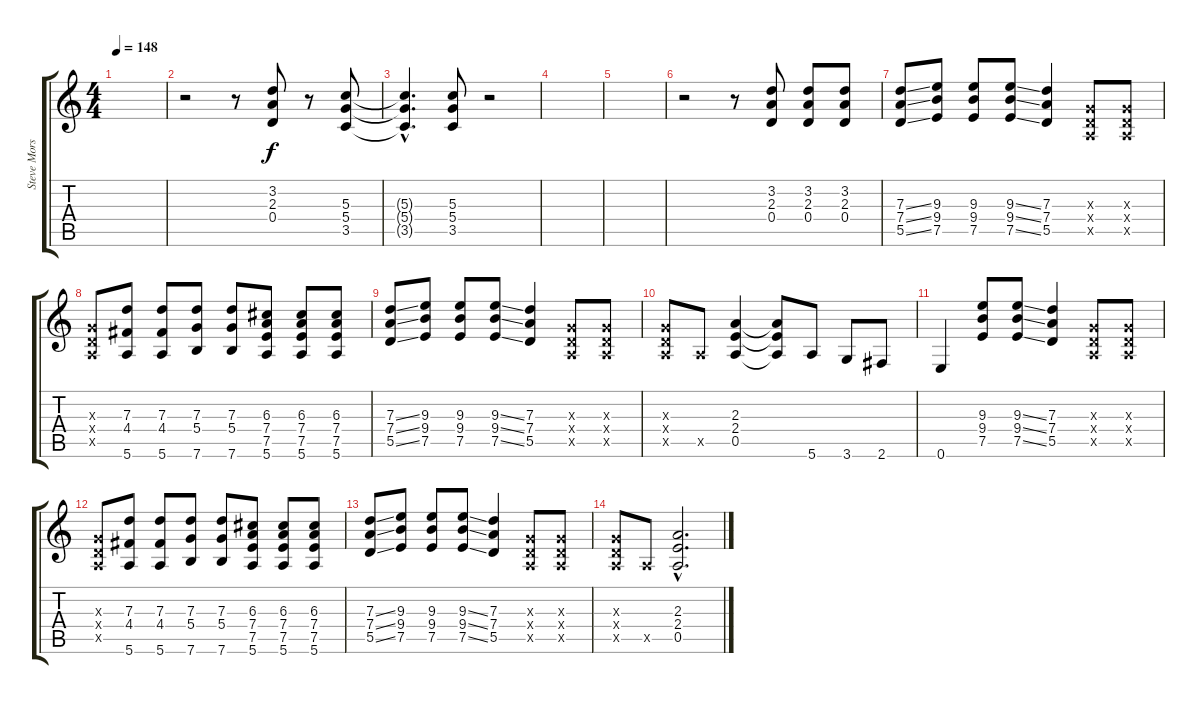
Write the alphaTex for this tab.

\track ("Steve Morse 1" "Steve Mors") {instrument overdrivenguitar}
\staff {score tabs}
\tuning (E4 B3 G3 D3 A2 E2) {hide}
\ts (4 4)
\tempo 148
\clef g2
\ks c
|
r.2 r.8 (3.2 2.3 0.4).8 r.8 (5.3 5.4 3.5).8 |
(5.3{hac t} 5.4{hac t} 3.5{hac t}).4{d} (5.3 5.4 3.5).8 r.2 |
|
|
r.2 r.8 (3.2 2.3 0.4).8 (3.2 2.3 0.4).8 (3.2 2.3 0.4).8 |
(7.3{ss} 7.4{ss} 5.5{ss}).8 (9.3 9.4 7.5).8 (9.3 9.4 7.5).8 (9.3{ss} 9.4{ss} 7.5{ss}).8 (7.3 7.4 5.5).4 (0.3{x} 0.4{x} 0.5{x}).8 (0.3{x} 0.4{x} 0.5{x}).8 |
(0.3{x} 0.4{x} 0.5{x}).8 (7.3 4.4 5.6).8 (7.3 4.4 5.6).8 (7.3 5.4 7.6).8 (7.3 5.4 7.6).8 (6.3 7.4 7.5 5.6).8 (6.3 7.4 7.5 5.6).8 (6.3 7.4 7.5 5.6).8 |
(7.3{ss} 7.4{ss} 5.5{ss}).8 (9.3 9.4 7.5).8 (9.3 9.4 7.5).8 (9.3{ss} 9.4{ss} 7.5{ss}).8 (7.3 7.4 5.5).4 (0.3{x} 0.4{x} 0.5{x}).8 (0.3{x} 0.4{x} 0.5{x}).8 |
(0.3{x} 0.4{x} 0.5{x}).8 0.5{x}.8 (2.3 2.4 0.5).4 (2.3{t} 2.4{t} 0.5{t}).8 5.6.8 3.6.8 2.6.8 |
0.6.4 (9.3 9.4 7.5).8 (9.3{ss} 9.4{ss} 7.5{ss}).8 (7.3 7.4 5.5).4 (0.3{x} 0.4{x} 0.5{x}).8 (0.3{x} 0.4{x} 0.5{x}).8 |
(0.3{x} 0.4{x} 0.5{x}).8 (7.3 4.4 5.6).8 (7.3 4.4 5.6).8 (7.3 5.4 7.6).8 (7.3 5.4 7.6).8 (6.3 7.4 7.5 5.6).8 (6.3 7.4 7.5 5.6).8 (6.3 7.4 7.5 5.6).8 |
(7.3{ss} 7.4{ss} 5.5{ss}).8 (9.3 9.4 7.5).8 (9.3 9.4 7.5).8 (9.3{ss} 9.4{ss} 7.5{ss}).8 (7.3 7.4 5.5).4 (0.3{x} 0.4{x} 0.5{x}).8 (0.3{x} 0.4{x} 0.5{x}).8 |
(0.3{x} 0.4{x} 0.5{x}).8 0.5{x}.8 (2.3{hac} 2.4{hac} 0.5{hac}).2{d}
